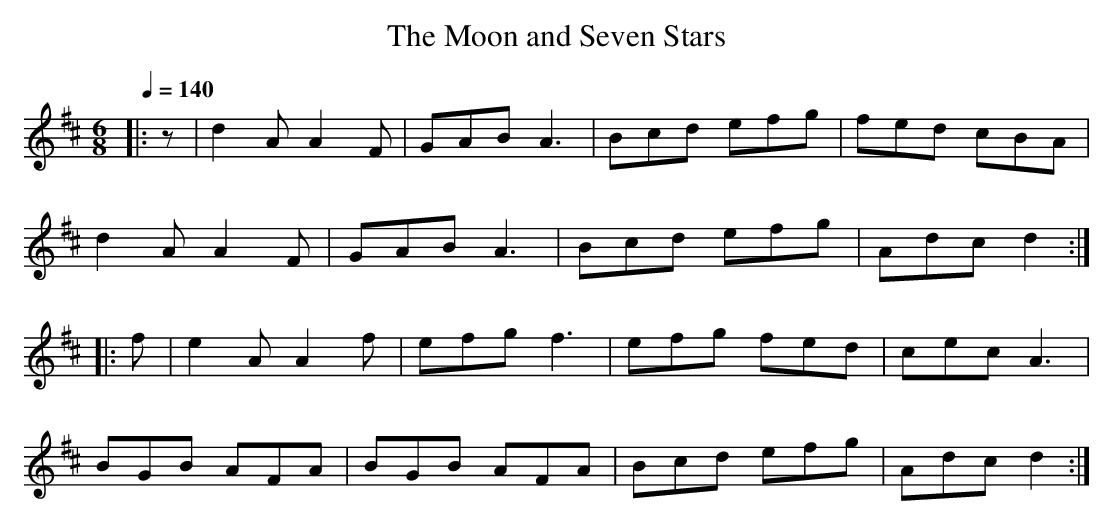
X:1
T:The Moon and Seven Stars
M:6/8
L:1/8
Q:1/4=140
K:D
|:z|d2A A2F|GAB A3|Bcd efg|fed cBA|
d2A A2F|GAB A3|Bcd efg|Adc d2:|
|:f|e2A A2f|efg f3|efg fed|cec A3|
BGB AFA|BGB AFA|Bcd efg|Adc d2:|]
